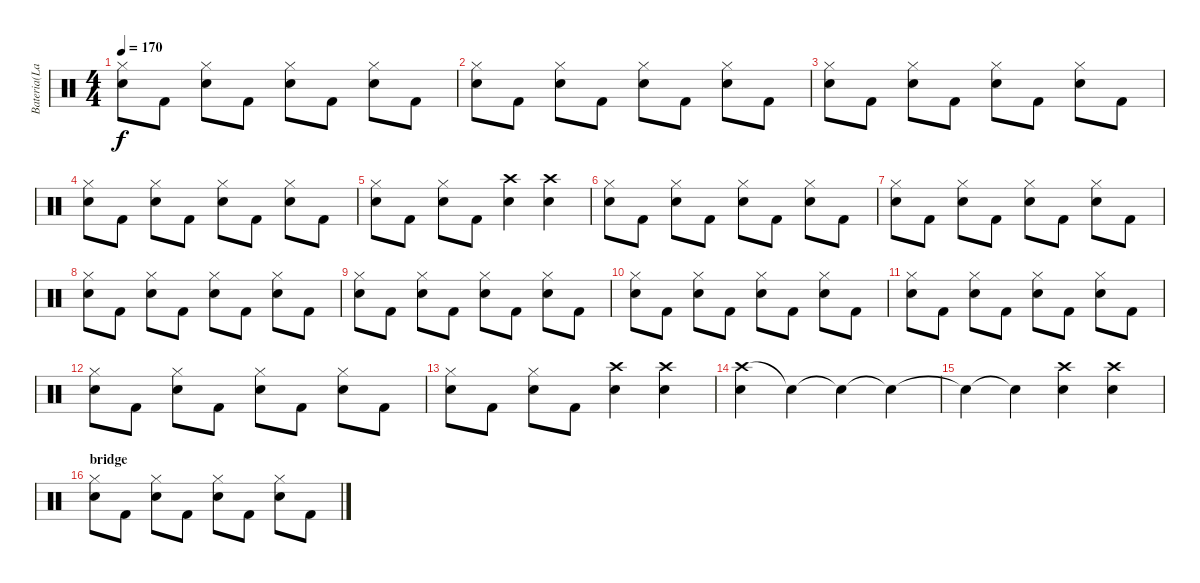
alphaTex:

\track ("Bateria(Lavin)" "Bateria(La") {instrument percussion}
\staff {score}
\articulation defaults
\ts (4 4)
\tempo 170
\clef neutral
\ks c
("Hi-Hat (closed)" "Snare (hit) 2").8{dy f} "Kick (hit) 2".8 ("Hi-Hat (closed)" "Snare (hit) 2").8 "Kick (hit) 2".8 ("Hi-Hat (closed)" "Snare (hit) 2").8 "Kick (hit) 2".8 ("Hi-Hat (closed)" "Snare (hit) 2").8 "Kick (hit) 2".8 |
("Hi-Hat (closed)" "Snare (hit) 2").8 "Kick (hit) 2".8 ("Hi-Hat (closed)" "Snare (hit) 2").8 "Kick (hit) 2".8 ("Hi-Hat (closed)" "Snare (hit) 2").8 "Kick (hit) 2".8 ("Hi-Hat (closed)" "Snare (hit) 2").8 "Kick (hit) 2".8 |
("Hi-Hat (closed)" "Snare (hit) 2").8 "Kick (hit) 2".8 ("Hi-Hat (closed)" "Snare (hit) 2").8 "Kick (hit) 2".8 ("Hi-Hat (closed)" "Snare (hit) 2").8 "Kick (hit) 2".8 ("Hi-Hat (closed)" "Snare (hit) 2").8 "Kick (hit) 2".8 |
("Hi-Hat (closed)" "Snare (hit) 2").8 "Kick (hit) 2".8 ("Hi-Hat (closed)" "Snare (hit) 2").8 "Kick (hit) 2".8 ("Hi-Hat (closed)" "Snare (hit) 2").8 "Kick (hit) 2".8 ("Hi-Hat (closed)" "Snare (hit) 2").8 "Kick (hit) 2".8 |
("Hi-Hat (closed)" "Snare (hit) 2").8 "Kick (hit) 2".8 ("Hi-Hat (closed)" "Snare (hit) 2").8 "Kick (hit) 2".8 ("Crash high (hit)" "Snare (hit) 2").4 ("Crash high (hit)" "Snare (hit) 2").4 |
("Hi-Hat (closed)" "Snare (hit) 2").8 "Kick (hit) 2".8 ("Hi-Hat (closed)" "Snare (hit) 2").8 "Kick (hit) 2".8 ("Hi-Hat (closed)" "Snare (hit) 2").8 "Kick (hit) 2".8 ("Hi-Hat (closed)" "Snare (hit) 2").8 "Kick (hit) 2".8 |
("Hi-Hat (closed)" "Snare (hit) 2").8 "Kick (hit) 2".8 ("Hi-Hat (closed)" "Snare (hit) 2").8 "Kick (hit) 2".8 ("Hi-Hat (closed)" "Snare (hit) 2").8 "Kick (hit) 2".8 ("Hi-Hat (closed)" "Snare (hit) 2").8 "Kick (hit) 2".8 |
("Hi-Hat (closed)" "Snare (hit) 2").8 "Kick (hit) 2".8 ("Hi-Hat (closed)" "Snare (hit) 2").8 "Kick (hit) 2".8 ("Hi-Hat (closed)" "Snare (hit) 2").8 "Kick (hit) 2".8 ("Hi-Hat (closed)" "Snare (hit) 2").8 "Kick (hit) 2".8 |
("Hi-Hat (closed)" "Snare (hit) 2").8 "Kick (hit) 2".8 ("Hi-Hat (closed)" "Snare (hit) 2").8 "Kick (hit) 2".8 ("Hi-Hat (closed)" "Snare (hit) 2").8 "Kick (hit) 2".8 ("Hi-Hat (closed)" "Snare (hit) 2").8 "Kick (hit) 2".8 |
("Hi-Hat (closed)" "Snare (hit) 2").8 "Kick (hit) 2".8 ("Hi-Hat (closed)" "Snare (hit) 2").8 "Kick (hit) 2".8 ("Hi-Hat (closed)" "Snare (hit) 2").8 "Kick (hit) 2".8 ("Hi-Hat (closed)" "Snare (hit) 2").8 "Kick (hit) 2".8 |
("Hi-Hat (closed)" "Snare (hit) 2").8 "Kick (hit) 2".8 ("Hi-Hat (closed)" "Snare (hit) 2").8 "Kick (hit) 2".8 ("Hi-Hat (closed)" "Snare (hit) 2").8 "Kick (hit) 2".8 ("Hi-Hat (closed)" "Snare (hit) 2").8 "Kick (hit) 2".8 |
("Hi-Hat (closed)" "Snare (hit) 2").8 "Kick (hit) 2".8 ("Hi-Hat (closed)" "Snare (hit) 2").8 "Kick (hit) 2".8 ("Hi-Hat (closed)" "Snare (hit) 2").8 "Kick (hit) 2".8 ("Hi-Hat (closed)" "Snare (hit) 2").8 "Kick (hit) 2".8 |
("Hi-Hat (closed)" "Snare (hit) 2").8 "Kick (hit) 2".8 ("Hi-Hat (closed)" "Snare (hit) 2").8 "Kick (hit) 2".8 ("Crash high (hit)" "Snare (hit) 2").4 ("Crash high (hit)" "Snare (hit) 2").4 |
("Crash high (hit)" "Snare (hit) 2").4 "Snare (hit)"{t}.4 "Snare (hit)"{t}.4 "Snare (hit)"{t}.4 |
"Snare (hit)"{t}.4 "Snare (hit)"{t}.4 ("Crash high (hit)" "Snare (hit) 2").4 ("Crash high (hit)" "Snare (hit) 2").4 |
\section ("" "bridge")
("Hi-Hat (closed)" "Snare (hit) 2").8 "Kick (hit) 2".8 ("Hi-Hat (closed)" "Snare (hit) 2").8 "Kick (hit) 2".8 ("Hi-Hat (closed)" "Snare (hit) 2").8 "Kick (hit) 2".8 ("Hi-Hat (closed)" "Snare (hit) 2").8 "Kick (hit) 2".8
